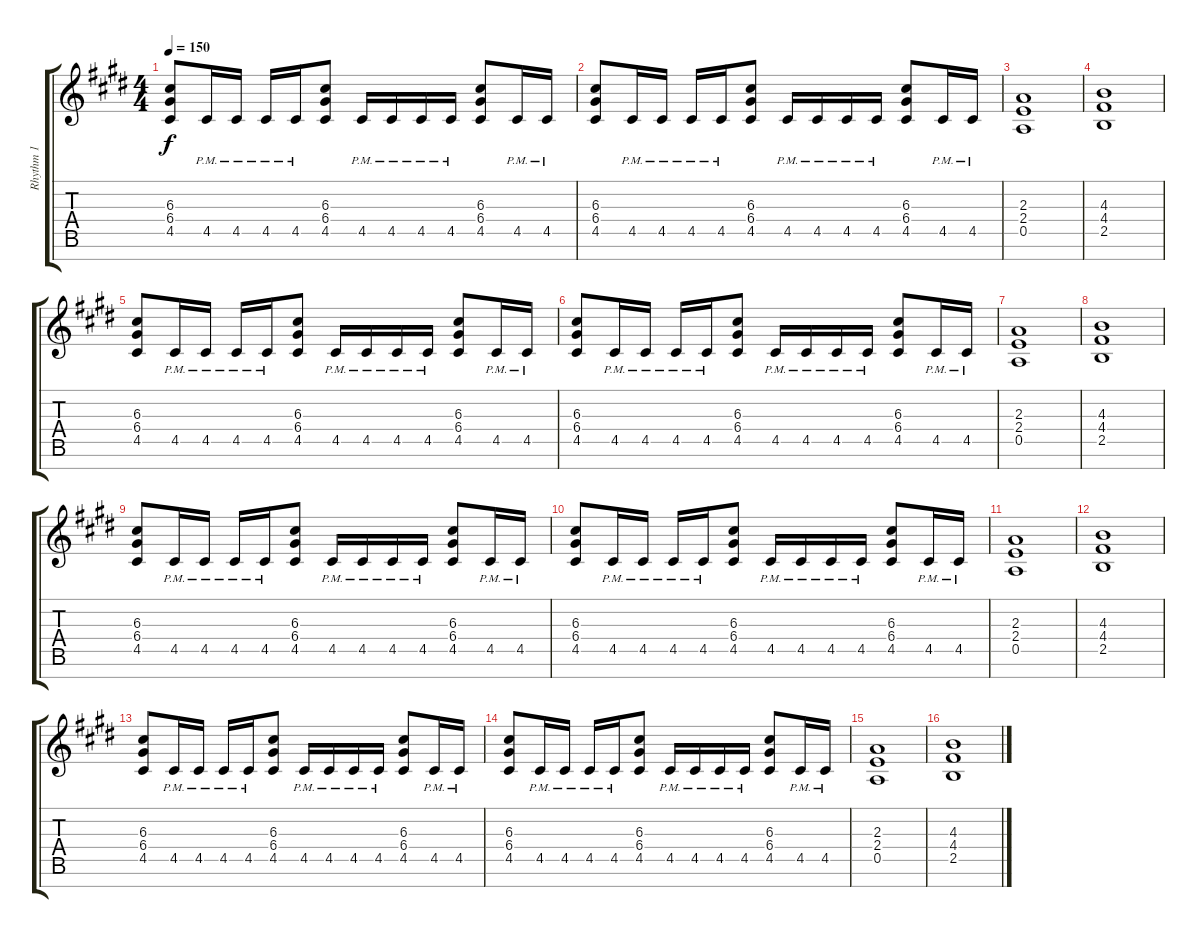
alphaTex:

\track ("Rhythm 1" "Rhythm 1") {instrument distortionguitar}
\staff {score tabs}
\tuning (E4 B3 G3 D3 A2 E2 B1) {hide}
\ts (4 4)
\tempo 150
\clef g2
\ks c#minor
(6.3 6.4 4.5).8{dy f} 4.5{pm}.16 4.5{pm}.16 4.5{pm}.16 4.5{pm}.16 (6.3 6.4 4.5).8 4.5{pm}.16 4.5{pm}.16 4.5{pm}.16 4.5{pm}.16 (6.3 6.4 4.5).8 4.5{pm}.16 4.5{pm}.16 |
(6.3 6.4 4.5).8 4.5{pm}.16 4.5{pm}.16 4.5{pm}.16 4.5{pm}.16 (6.3 6.4 4.5).8 4.5{pm}.16 4.5{pm}.16 4.5{pm}.16 4.5{pm}.16 (6.3 6.4 4.5).8 4.5{pm}.16 4.5{pm}.16 |
(2.3 2.4 0.5).1 |
(4.3 4.4 2.5).1 |
(6.3 6.4 4.5).8 4.5{pm}.16 4.5{pm}.16 4.5{pm}.16 4.5{pm}.16 (6.3 6.4 4.5).8 4.5{pm}.16 4.5{pm}.16 4.5{pm}.16 4.5{pm}.16 (6.3 6.4 4.5).8 4.5{pm}.16 4.5{pm}.16 |
(6.3 6.4 4.5).8 4.5{pm}.16 4.5{pm}.16 4.5{pm}.16 4.5{pm}.16 (6.3 6.4 4.5).8 4.5{pm}.16 4.5{pm}.16 4.5{pm}.16 4.5{pm}.16 (6.3 6.4 4.5).8 4.5{pm}.16 4.5{pm}.16 |
(2.3 2.4 0.5).1 |
(4.3 4.4 2.5).1 |
(6.3 6.4 4.5).8 4.5{pm}.16 4.5{pm}.16 4.5{pm}.16 4.5{pm}.16 (6.3 6.4 4.5).8 4.5{pm}.16 4.5{pm}.16 4.5{pm}.16 4.5{pm}.16 (6.3 6.4 4.5).8 4.5{pm}.16 4.5{pm}.16 |
(6.3 6.4 4.5).8 4.5{pm}.16 4.5{pm}.16 4.5{pm}.16 4.5{pm}.16 (6.3 6.4 4.5).8 4.5{pm}.16 4.5{pm}.16 4.5{pm}.16 4.5{pm}.16 (6.3 6.4 4.5).8 4.5{pm}.16 4.5{pm}.16 |
(2.3 2.4 0.5).1 |
(4.3 4.4 2.5).1 |
(6.3 6.4 4.5).8 4.5{pm}.16 4.5{pm}.16 4.5{pm}.16 4.5{pm}.16 (6.3 6.4 4.5).8 4.5{pm}.16 4.5{pm}.16 4.5{pm}.16 4.5{pm}.16 (6.3 6.4 4.5).8 4.5{pm}.16 4.5{pm}.16 |
(6.3 6.4 4.5).8 4.5{pm}.16 4.5{pm}.16 4.5{pm}.16 4.5{pm}.16 (6.3 6.4 4.5).8 4.5{pm}.16 4.5{pm}.16 4.5{pm}.16 4.5{pm}.16 (6.3 6.4 4.5).8 4.5{pm}.16 4.5{pm}.16 |
(2.3 2.4 0.5).1 |
(4.3 4.4 2.5).1
